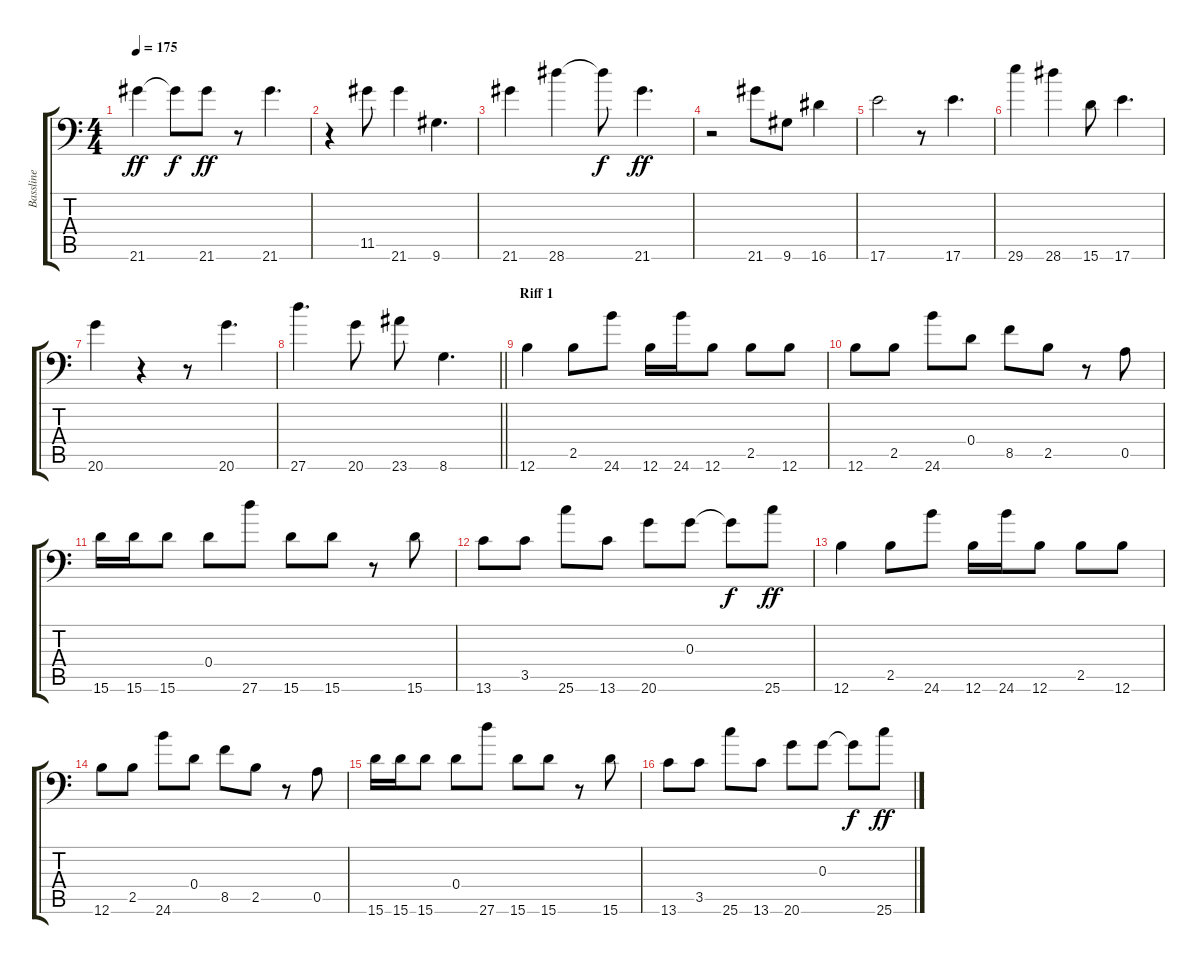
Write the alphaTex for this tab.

\track ("Bassline" "Bassline") {instrument synthbass1}
\staff {score tabs}
\tuning (D6 B3 G3 D3 A2 B-1) {hide}
\ts (4 4)
\tempo 175
\clef f4
\ks c
21.6.4{dy ff} 21.6{t}.8{dy f} 21.6.8{dy ff} r.8 21.6.4{d} |
r.4 11.5.8 21.6.4 9.6.4{d} |
21.6.4 28.6.4 28.6{t}.8{dy f} 21.6.4{d dy ff} |
r.2 21.6.8 9.6.8 16.6.4 |
17.6.2 r.8 17.6.4{d} |
29.6.4 28.6.4 15.6.8 17.6.4{d} |
20.6.4 r.4 r.8 20.6.4{d} |
\barLineRight lightlight
27.6.4{d} 20.6.8 23.6.8 8.6.4{d} |
\section ("" "Riff 1")
12.6.4 2.5.8 24.6.8 12.6.16 24.6.16 12.6.8 2.5.8 12.6.8 |
12.6.8 2.5.8 24.6.8 0.4.8 8.5.8 2.5.8 r.8 0.5.8 |
15.6.16 15.6.16 15.6.8 0.4.8 27.6.8 15.6.8 15.6.8 r.8 15.6.8 |
13.6.8 3.5.8 25.6.8 13.6.8 20.6.8 0.3.8 0.3{t}.8{dy f} 25.6.8{dy ff} |
12.6.4 2.5.8 24.6.8 12.6.16 24.6.16 12.6.8 2.5.8 12.6.8 |
12.6.8 2.5.8 24.6.8 0.4.8 8.5.8 2.5.8 r.8 0.5.8 |
15.6.16 15.6.16 15.6.8 0.4.8 27.6.8 15.6.8 15.6.8 r.8 15.6.8 |
13.6.8 3.5.8 25.6.8 13.6.8 20.6.8 0.3.8 0.3{t}.8{dy f} 25.6.8{dy ff}
